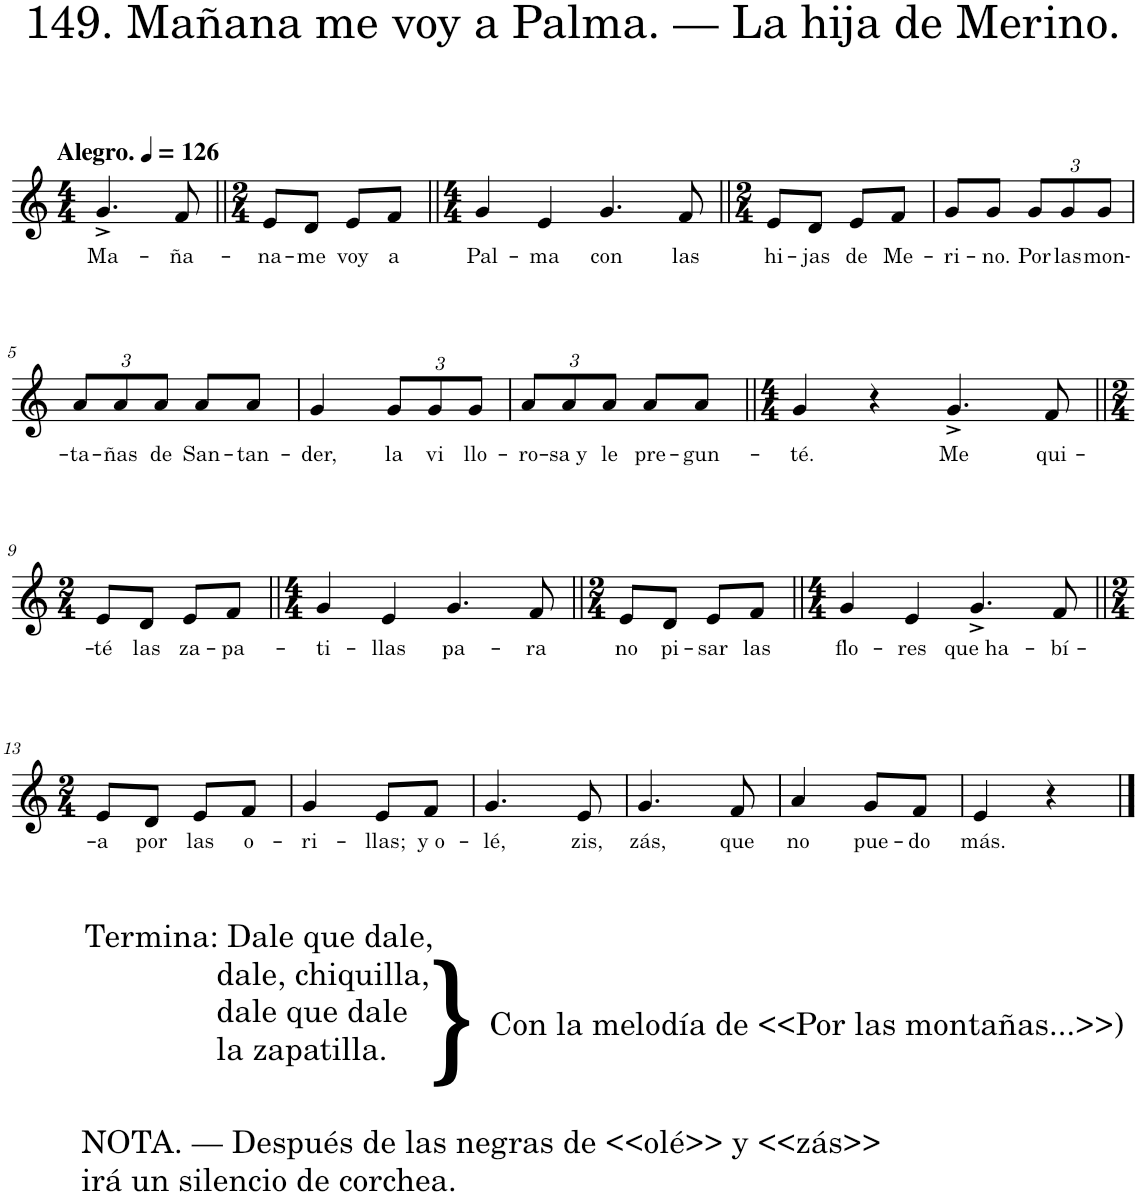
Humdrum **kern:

**kern	**text
*part1	*part1
*staff1	*staff1
*I"Piano	*
*I'Pno.	*
*clefG2	*
*k[]	*
*M4/4	*
*MM126	*
=	=
!LO:TX:a:B:t=Alegro.	!
!	!LO:LY:b
4.g^/	Ma-
!	!LO:LY:b
8f/	-ña-
=1||	=1||
*M2/4	*
!	!LO:LY:b
8e/L	-na-
!	!LO:LY:b
8d/J	-me
!	!LO:LY:b
8e/L	voy
!	!LO:LY:b
8f/J	a
=2||	=2||
*M4/4	*
!	!LO:LY:b
4g/	Pal-
!	!LO:LY:b
4e/	-ma
!	!LO:LY:b
4.g/	con
!	!LO:LY:b
8f/	las
=3||	=3||
*M2/4	*
!	!LO:LY:b
8e/L	hi-
!	!LO:LY:b
8d/J	-jas
!	!LO:LY:b
8e/L	de
!	!LO:LY:b
8f/J	Me-
=4	=4
!	!LO:LY:b
8g/L	-ri-
!	!LO:LY:b
8g/J	-no.
*Xbrackettup	*
!	!LO:LY:b
12g/L	Por
!	!LO:LY:b
12g/	las
!	!LO:LY:b
12g/J	mon-
!!LO:LB:g=z
=5	=5
!	!LO:LY:b
12a/L	-ta-
!	!LO:LY:b
12a/	-ñas
!	!LO:LY:b
12a/J	de
!	!LO:LY:b
8a/L	San-
!	!LO:LY:b
8a/J	-tan-
=6	=6
!	!LO:LY:b
4g/	-der,
!	!LO:LY:b
12g/L	la
!	!LO:LY:b
12g/	vi
!	!LO:LY:b
12g/J	llo-
=7	=7
!	!LO:LY:b
12a/L	-ro-
!	!LO:LY:b
12a/	-sa y
!	!LO:LY:b
12a/J	le
!	!LO:LY:b
8a/L	pre-
!	!LO:LY:b
8a/J	-gun-
=8||	=8||
*M4/4	*
!	!LO:LY:b
4g/	-té.
4r	.
!	!LO:LY:b
4.g^/	Me
!	!LO:LY:b
8f/	qui-
!!LO:LB:g=z
=9||	=9||
*M2/4	*
!	!LO:LY:b
8e/L	-té
!	!LO:LY:b
8d/J	las
!	!LO:LY:b
8e/L	za-
!	!LO:LY:b
8f/J	-pa-
=10||	=10||
*M4/4	*
!	!LO:LY:b
4g/	-ti-
!	!LO:LY:b
4e/	-llas
!	!LO:LY:b
4.g/	pa-
!	!LO:LY:b
8f/	-ra
=11||	=11||
*M2/4	*
!	!LO:LY:b
8e/L	no
!	!LO:LY:b
8d/J	pi-
!	!LO:LY:b
8e/L	-sar
!	!LO:LY:b
8f/J	las
=12||	=12||
*M4/4	*
!	!LO:LY:b
4g/	flo-
!	!LO:LY:b
4e/	-res
!	!LO:LY:b
4.g^/	que ha-
!	!LO:LY:b
8f/	-bí-
!!LO:LB:g=z
=13||	=13||
*M2/4	*
!LO:TX:b:t=Termina&colon; Dale que dale,	!
!LO:TX:b:t=dale, chiquilla,	!
!LO:TX:b:t=dale que dale	!
!LO:TX:b:t=la zapatilla.	!
!	!LO:LY:b
8e/L	-a
!	!LO:LY:b
8d/J	por
!	!LO:LY:b
8e/L	las
!LO:TX:b:t=NOTA. — Después de las negras de <<olé>> y <<zás>>	!
!LO:TX:b:t=irá un silencio de corchea.	!
!	!LO:LY:b
8f/J	o-
=14	=14
!	!LO:LY:b
4g/	-ri-
!	!LO:LY:b
8e/L	-llas;
!	!LO:LY:b
8f/J	y o-
=15	=15
!LO:TX:b:t=}	!
!	!LO:LY:b
4.g/	-lé,
!LO:TX:b:t=Con la melodía de <<Por las montañas...>>)	!
!	!LO:LY:b
8e/	zis,
=16	=16
!	!LO:LY:b
4.g/	zás,
!	!LO:LY:b
8f/	que
=17	=17
!	!LO:LY:b
4a/	no
!	!LO:LY:b
8g/L	pue-
!	!LO:LY:b
8f/J	-do
=18	=18
!	!LO:LY:b
4e/	más.
4r	.
==	==
*-	*-
